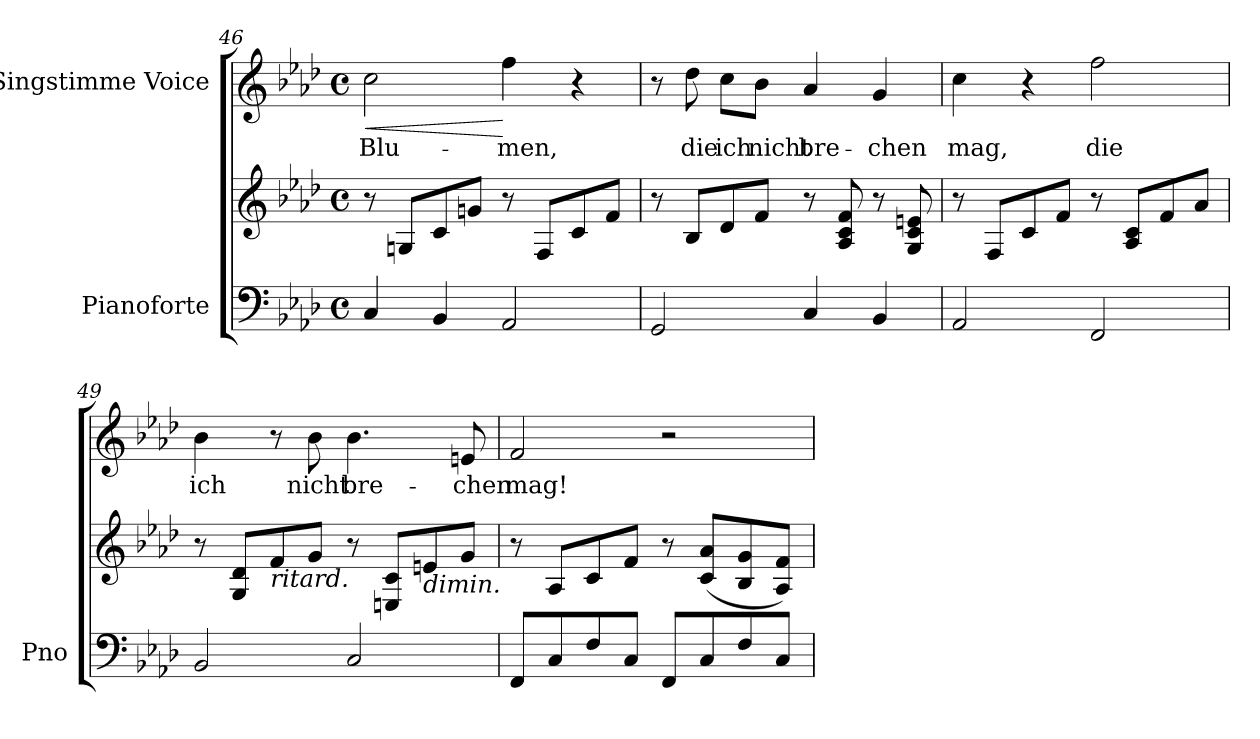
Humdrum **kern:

**kern	**kern	**kern	**text	**dynam
*part2	*part2	*part1	*part1	*part1
*staff3	*staff2	*staff1	*staff1	*staff1
*I"Pianoforte	*	*I"Singstimme Voice	*	*
*I'Pno	*	*	*	*
*clefF4	*clefG2	*clefG2	*	*
*k[b-e-a-d-]	*k[b-e-a-d-]	*k[b-e-a-d-]	*	*
*M4/4	*M4/4	*M4/4	*	*
*met(c)	*met(c)	*met(c)	*	*
=46	=46	=46	=46	=46
!	!	!	!	!LO:HP:b
4C/	8r	2cc\	Blu-	<
.	8Gn/L	.	.	.
4BB-/	8c/	.	.	.
.	8gn/J	.	.	.
2AA-/	8r	4ff\	-men,	[
.	8F/L	.	.	.
.	8c/	4r	.	.
.	8f/J	.	.	.
=47	=47	=47	=47	=47
2GG/	8r	8r	.	.
.	8B-/L	8dd-\	die	.
.	8d-/	8cc\L	ich	.
.	8f/J	8b-\J	nicht	.
4C/	8r	4a-/	bre-	.
.	8A-/ 8c/ 8f/	.	.	.
4BB-/	8r	4g/	-chen	.
.	8G/ 8c/ 8en/	.	.	.
=48	=48	=48	=48	=48
2AA-/	8r	4cc\	mag,	.
.	8F/L	.	.	.
.	8c/	4r	.	.
.	8f/J	.	.	.
2FF/	8r	2ff\	die	.
.	8A-/ 8c/L	.	.	.
.	8f/	.	.	.
.	8a-/J	.	.	.
=49	=49	=49	=49	=49
2BB-/	8r	4b-\	ich	.
.	8G/ 8d-/L	.	.	.
!	!LO:TX:b:i:t=ritard.	!	!	!
.	8f/	8r	.	.
.	8g/J	8b-\	nicht	.
2C/	8r	4.b-\	bre-	.
.	8En/ 8c/L	.	.	.
!	!LO:TX:b:i:t=dimin.	!	!	!
.	8en/	.	.	.
.	8g/J	8en/	-chen	.
=50	=50	=50	=50	=50
8FF/L	8r	2f/	mag!	.
8C/	8A-/L	.	.	.
8F/	8c/	.	.	.
8C/J	8f/J	.	.	.
8FF/L	8r	2r	.	.
8C/	(8c/ 8a-/L	.	.	.
8F/	8B-/ 8g/	.	.	.
8C/J	8A-/ 8f/J)	.	.	.
=	=	=	=	=
*-	*-	*-	*-	*-
